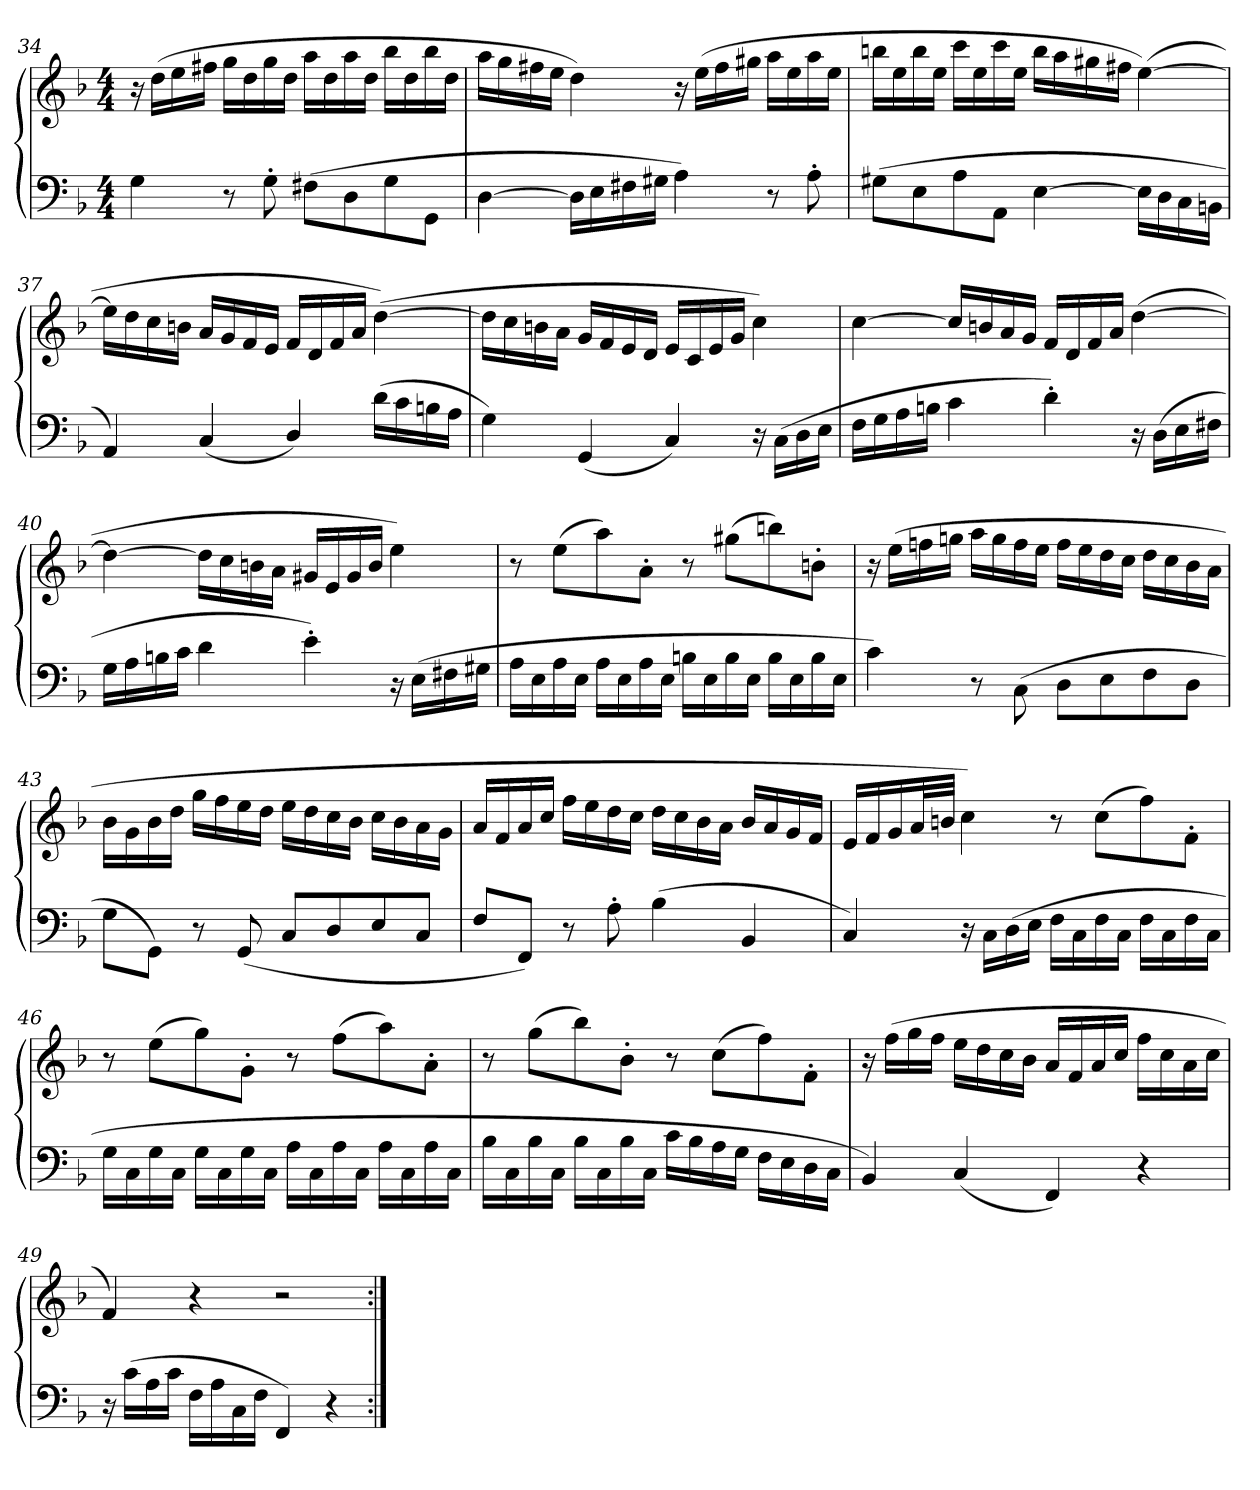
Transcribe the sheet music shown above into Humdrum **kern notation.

**kern	**kern
*part1	*part1
*staff2	*staff1
*clefF4	*clefG2
*k[b-]	*k[b-]
*F:	*F:
*M4/4	*M4/4
=34	=34
4G\	16r
.	(16dd\LL
.	16ee\
.	16ff#X\JJ
8r	16gg\LL
.	16dd\
8G'\	16gg\
.	16dd\JJ
(8F#X\L	16aa\LL
.	16dd\
8D\	16aa\
.	16dd\JJ
8G\	16bb-\LL
.	16dd\
8GG\J	16bb-\
.	16dd\JJ
=35	=35
[4D\	16aa\LL
.	16gg\
.	16ff#X\
.	16ee\JJ
16D\LL]	4dd\)
16E\	.
16F#X\	.
16G#X\JJ	.
4A\)	16r
.	(16ee\LL
.	16ff#\
.	16gg#X\JJ
8r	16aa\LL
.	16ee\
8A'\	16aa\
.	16ee\JJ
=36	=36
(8G#X\L	16bbn\LL
.	16ee\
8E\	16bb\
.	16ee\JJ
8A\	16ccc\LL
.	16ee\
8AA\J	16ccc\
.	16ee\JJ
[4E\	16bb\LL
.	16aa\
.	16gg#X\
.	16ff#X\JJ
16E\LL]	([4ee\)
16D\	.
16C\	.
16BBn\JJ	.
=37	=37
4AA/)	16ee\LL]
.	16dd\
.	16cc\
.	16bn\JJ
(4C/	16a/LL
.	16g/
.	16f/
.	16e/JJ
4D/)	16f/LL
.	16d/
.	16f/
.	16a/JJ
(16d\LL	([4dd\)
16c\	.
16Bn\	.
16A\JJ	.
=38	=38
4G\)	16dd\LL]
.	16cc\
.	16bn\
.	16a\JJ
(4GG/	16g/LL
.	16f/
.	16e/
.	16d/JJ
4C/)	16e/LL
.	16c/
.	16e/
.	16g/JJ
16r	4cc\)
(16C\LL	.
16D\	.
16E\JJ	.
=39	=39
16F\LL	[4cc\
16G\	.
16A\	.
16Bn\JJ	.
4c\	16cc/LL]
.	16bn/
.	16a/
.	16g/JJ
4d'\)	16f/LL
.	16d/
.	16f/
.	16a/JJ
16r	([4dd\
(16D\LL	.
16E\	.
16F#X\JJ	.
=40	=40
16G\LL	4dd\_
16A\	.
16Bn\	.
16c\JJ	.
4d\	16dd\LL]
.	16cc\
.	16bn\
.	16a\JJ
4e'\)	16g#X/LL
.	16e/
.	16g#/
.	16b/JJ
16r	4ee\)
(16E\LL	.
16F#X\	.
16G#X\JJ	.
=41	=41
16A\LL	8r
16E\	.
16A\	(8ee\L
16E\JJ	.
16A\LL	8aa\)
16E\	.
16A\	8a'\J
16E\JJ	.
16Bn\LL	8r
16E\	.
16B\	(8gg#X\L
16E\JJ	.
16B\LL	8bbn\)
16E\	.
16B\	8bn'\J
16E\JJ	.
=42	=42
4c\)	16r
.	(16ee\LL
.	16ffn\
.	16ggn\JJ
8r	16aa\LL
.	16gg\
(8C\	16ff\
.	16ee\JJ
8D\L	16ff\LL
.	16ee\
8E\	16dd\
.	16cc\JJ
8F\	16dd\LL
.	16cc\
8D\J	16b-\
.	16a\JJ
=43	=43
8G\L	16b-\LL
.	16g\
8GG\J)	16b-\
.	16dd\JJ
8r	16gg\LL
.	16ff\
(8GG/	16ee\
.	16dd\JJ
8C/L	16ee\LL
.	16dd\
8D/	16cc\
.	16b-\JJ
8E/	16cc\LL
.	16b-\
8C/J	16a\
.	16g\JJ
=44	=44
8F/L	16a/LL
.	16f/
8FF/J)	16a/
.	16cc/JJ
8r	16ff\LL
.	16ee\
8A'\	16dd\
.	16cc\JJ
(4B-\	16dd\LL
.	16cc\
.	16b-\
.	16a\JJ
4BB-/	16b-/LL
.	16a/
.	16g/
.	16f/JJ
=45	=45
4C/)	16e/LL
.	16f/
.	16g/
.	32a/L
.	32bn/JJJ
16r	4cc\)
16C\LL	.
(16D\	.
16E\JJ	.
16F\LL	8r
16C\	.
16F\	(8cc\L
16C\JJ	.
16F\LL	8ff\)
16C\	.
16F\	8f'\J
16C\JJ	.
=46	=46
16G\LL	8r
16C\	.
16G\	(8ee\L
16C\JJ	.
16G\LL	8gg\)
16C\	.
16G\	8g'\J
16C\JJ	.
16A\LL	8r
16C\	.
16A\	(8ff\L
16C\JJ	.
16A\LL	8aa\)
16C\	.
16A\	8a'\J
16C\JJ	.
=47	=47
16B-\LL	8r
16C\	.
16B-\	(8gg\L
16C\JJ	.
16B-\LL	8bb-\)
16C\	.
16B-\	8b-'\J
16C\JJ	.
16c\LL	8r
16B-\	.
16A\	(8cc\L
16G\JJ	.
16F\LL	8ff\)
16E\	.
16D\	8f'\J
16C\JJ	.
=48	=48
4BB-/)	16r
.	(16ff\LL
.	16gg\
.	16ff\JJ
(4C/	16ee\LL
.	16dd\
.	16cc\
.	16b-\JJ
4FF/)	16a/LL
.	16f/
.	16a/
.	16cc/JJ
4r	16ff\LL
.	16cc\
.	16a\
.	16cc\JJ
=49	=49
16r	4f/)
(16c\LL	.
16A\	.
16c\JJ	.
16F\LL	4r
16A\	.
16C\	.
16F\JJ	.
4FF/)	2r
4r	.
=:|!	=:|!
*-	*-
